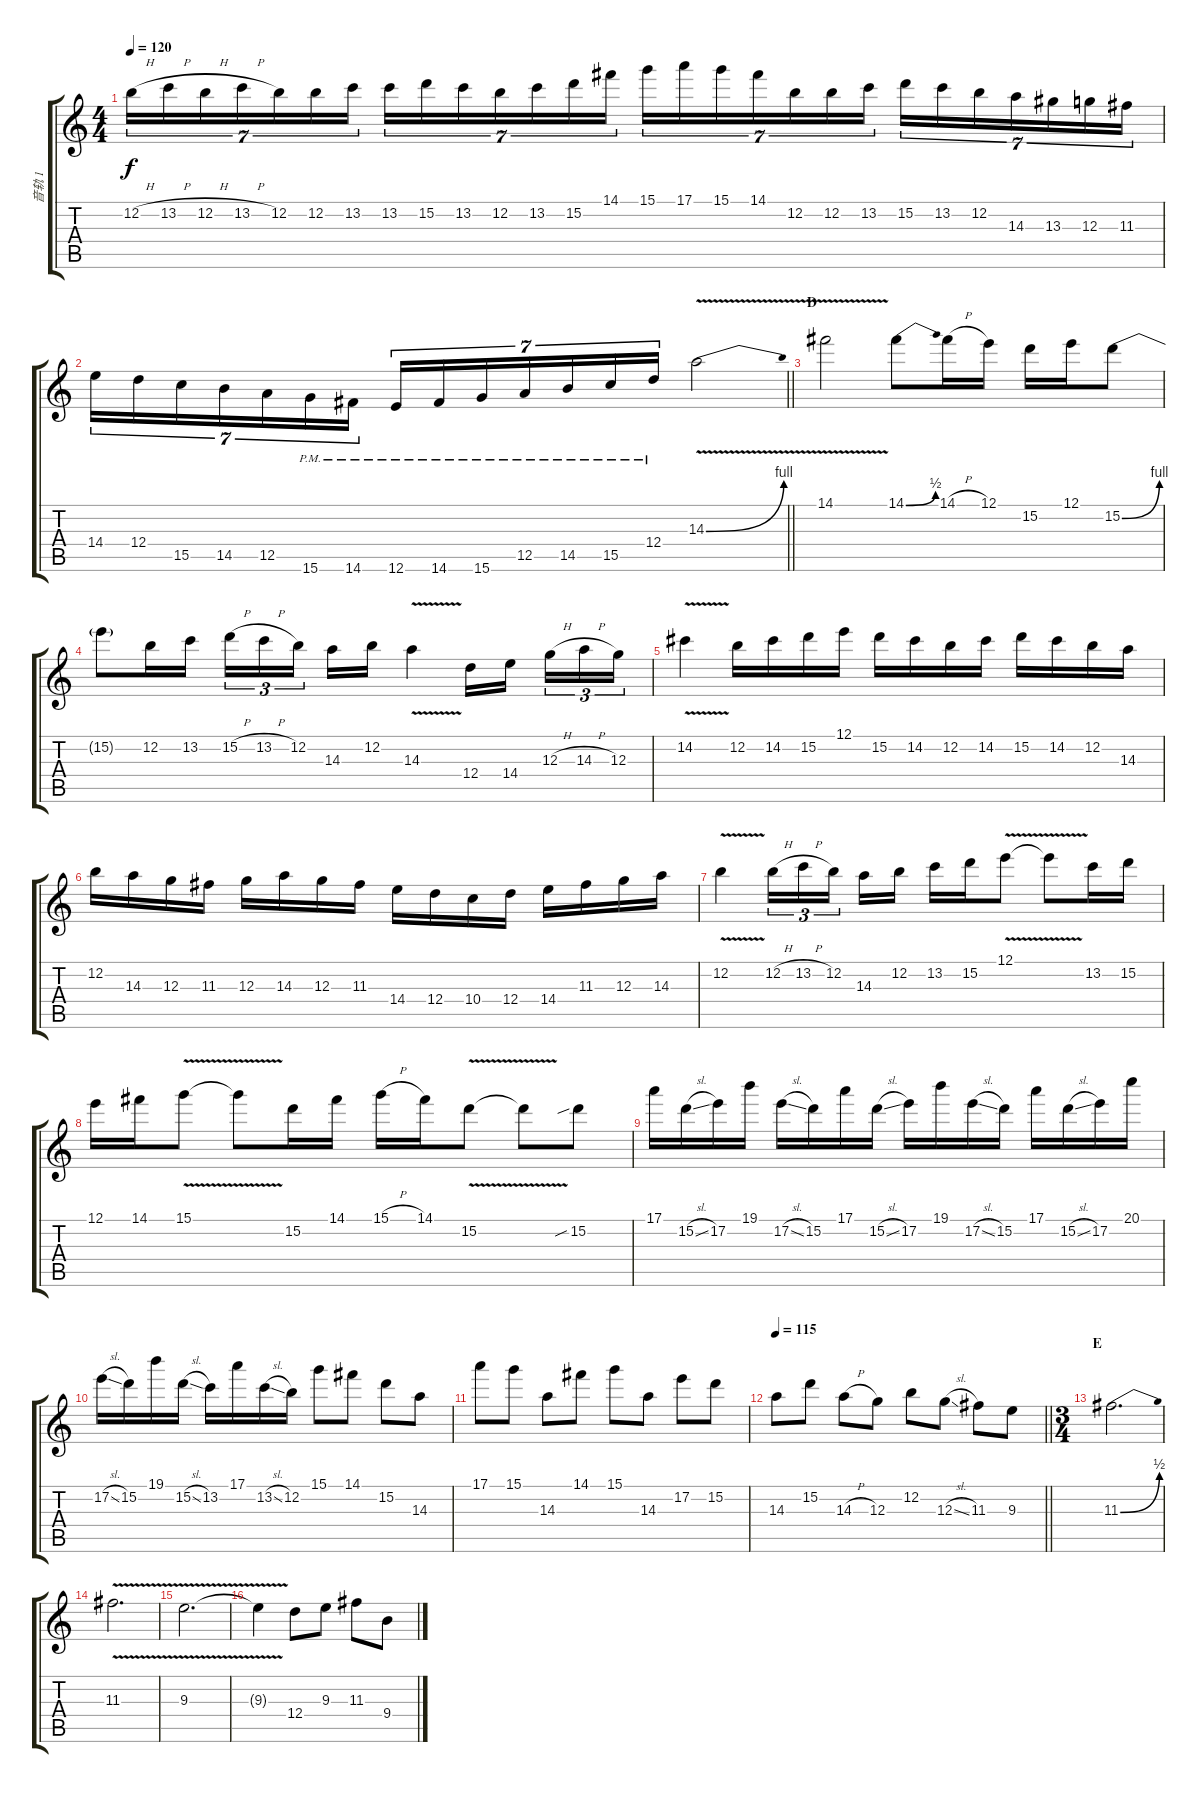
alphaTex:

\track ("音轨 1" "音轨 1") {instrument distortionguitar}
\staff {score tabs}
\tuning (E4 B3 G3 D3 A2 E2) {hide}
\ts (4 4)
\tempo 120
\clef g2
\ks c
12.2{h}.16{tu (7 4) dy f} 13.2{h}.16{tu (7 4)} 12.2{h}.16{tu (7 4)} 13.2{h}.16{tu (7 4)} 12.2.16{tu (7 4)} 12.2.16{tu (7 4)} 13.2.16{tu (7 4)} 13.2.16{tu (7 4)} 15.2.16{tu (7 4)} 13.2.16{tu (7 4)} 12.2.16{tu (7 4)} 13.2.16{tu (7 4)} 15.2.16{tu (7 4)} 14.1.16{tu (7 4)} 15.1.16{tu (7 4)} 17.1.16{tu (7 4)} 15.1.16{tu (7 4)} 14.1.16{tu (7 4)} 12.2.16{tu (7 4)} 12.2.16{tu (7 4)} 13.2.16{tu (7 4)} 15.2.16{tu (7 4)} 13.2.16{tu (7 4)} 12.2.16{tu (7 4)} 14.3.16{tu (7 4)} 13.3.16{tu (7 4)} 12.3.16{tu (7 4)} 11.3.16{tu (7 4)} |
\barLineRight lightlight
14.4.16{tu (7 4)} 12.4.16{tu (7 4)} 15.5.16{tu (7 4)} 14.5.16{tu (7 4)} 12.5.16{tu (7 4)} 15.6{pm}.16{tu (7 4)} 14.6{pm}.16{tu (7 4)} 12.6{pm}.16{tu (7 4)} 14.6{pm}.16{tu (7 4)} 15.6{pm}.16{tu (7 4)} 12.5{pm}.16{tu (7 4)} 14.5{pm}.16{tu (7 4)} 15.5{pm}.16{tu (7 4)} 12.4{pm}.16{tu (7 4)} 14.3{be (bend 0 0 60 4) v}.2 |
\section ("" "D")
14.1{v}.2 14.1{be (bend 0 0 60 2)}.8 14.1{h}.16 12.1.16 15.2.16 12.1.16 15.2{be (bend 0 0 60 4)}.8 |
15.2{t}.8 12.2.16 13.2.16 15.2{h}.16{tu (3 2)} 13.2{h}.16{tu (3 2)} 12.2.16{tu (3 2) beam splitsecondary} 14.3.16 12.2.16 14.3{v}.4 12.4.16 14.4.16{beam splitsecondary} 12.3{h}.16{tu (3 2)} 14.3{h}.16{tu (3 2)} 12.3.16{tu (3 2)} |
14.2{v}.4 12.2.16 14.2.16 15.2.16 12.1.16 15.2.16 14.2.16 12.2.16 14.2.16 15.2.16 14.2.16 12.2.16 14.3.16 |
12.2.16 14.3.16 12.3.16 11.3.16 12.3.16 14.3.16 12.3.16 11.3.16 14.4.16 12.4.16 10.4.16 12.4.16 14.4.16 11.3.16 12.3.16 14.3.16 |
12.2{v}.4 12.2{h}.16{tu (3 2)} 13.2{h}.16{tu (3 2)} 12.2.16{tu (3 2) beam splitsecondary} 14.3.16 12.2.16 13.2.16 15.2.16 12.1{v}.8 12.1{t}.8 13.2.16 15.2.16 |
12.1.16 14.1.16 15.1{v}.8 15.1{t}.8 15.2.16 14.1.16 15.1{h}.16 14.1.16 15.2{v}.8 15.2{t}.8 15.2{sib}.8 |
17.1.16 15.2{sl}.16 17.2.16 19.1.16 17.2{sl}.16 15.2.16 17.1.16 15.2{sl}.16 17.2.16 19.1.16 17.2{sl}.16 15.2.16 17.1.16 15.2{sl}.16 17.2.16 20.1.16 |
17.2{sl}.16 15.2.16 19.1.16 15.2{sl}.16 13.2.16 17.1.16 13.2{sl}.16 12.2.16 15.1.8 14.1.8 15.2.8 14.3.8 |
17.1.8 15.1.8 14.3.8 14.1.8 15.1.8 14.3.8 17.2.8 15.2.8 |
\tempo 115
\barLineRight lightlight
14.3.8 15.2.8 14.3{h}.8 12.3.8 12.2.8 12.3{sl}.8 11.3.8 9.3.8 |
\ts (3 4)
\section ("" "E")
11.3{be (bend 0 0 60 2)}.2{d} |
11.3{v}.2{d} |
9.3{v}.2{d} |
9.3{t}.4 12.4.8 9.3.8 11.3.8 9.4.8
